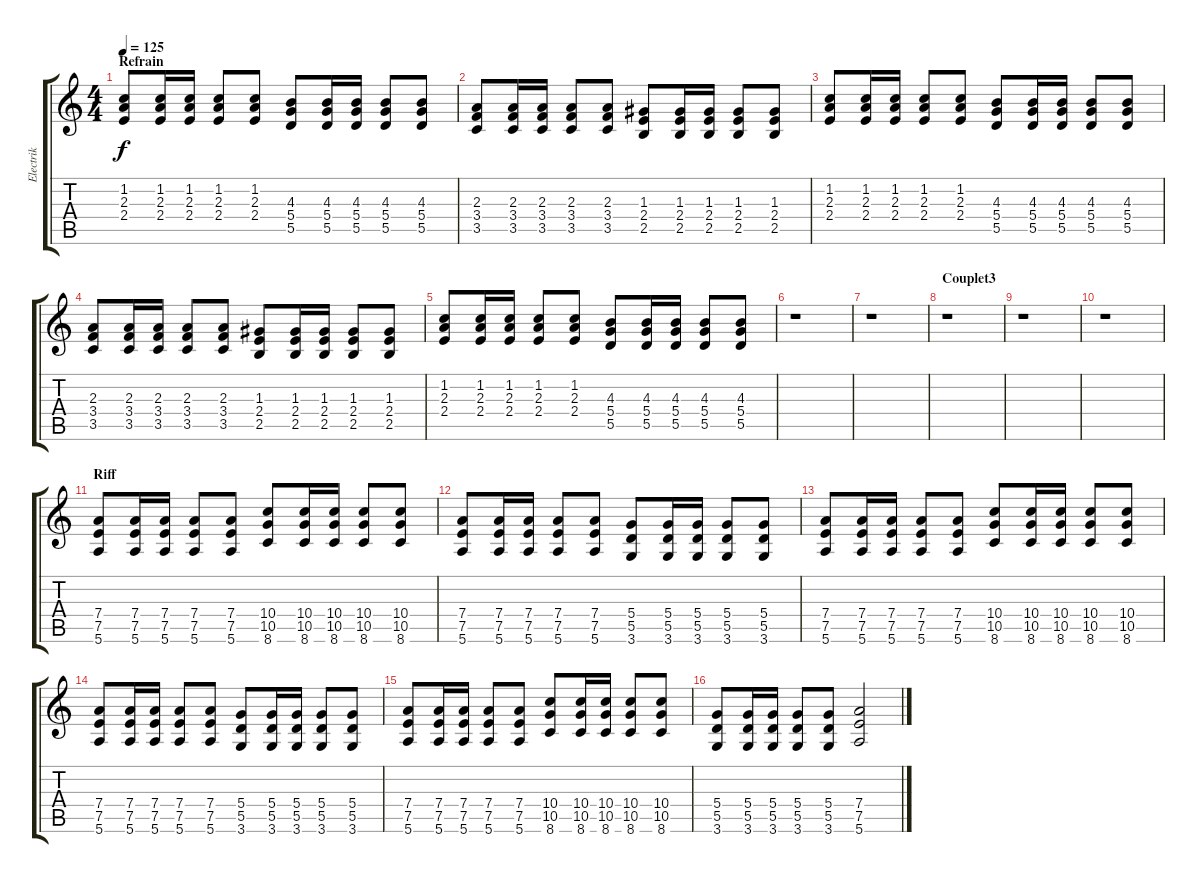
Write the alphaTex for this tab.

\track ("Electrik" "Electrik") {instrument distortionguitar}
\staff {score tabs}
\tuning (E4 B3 G3 D3 A2 E2) {hide}
\ts (4 4)
\section ("" "Refrain")
\tempo 125
\clef g2
\ks c
(1.2 2.3 2.4).8{dy f} (1.2 2.3 2.4).16 (1.2 2.3 2.4).16 (1.2 2.3 2.4).8 (1.2 2.3 2.4).8 (4.3 5.4 5.5).8 (4.3 5.4 5.5).16 (4.3 5.4 5.5).16 (4.3 5.4 5.5).8 (4.3 5.4 5.5).8 |
(2.3 3.4 3.5).8 (2.3 3.4 3.5).16 (2.3 3.4 3.5).16 (2.3 3.4 3.5).8 (2.3 3.4 3.5).8 (1.3 2.4 2.5).8 (1.3 2.4 2.5).16 (1.3 2.4 2.5).16 (1.3 2.4 2.5).8 (1.3 2.4 2.5).8 |
(1.2 2.3 2.4).8 (1.2 2.3 2.4).16 (1.2 2.3 2.4).16 (1.2 2.3 2.4).8 (1.2 2.3 2.4).8 (4.3 5.4 5.5).8 (4.3 5.4 5.5).16 (4.3 5.4 5.5).16 (4.3 5.4 5.5).8 (4.3 5.4 5.5).8 |
(2.3 3.4 3.5).8 (2.3 3.4 3.5).16 (2.3 3.4 3.5).16 (2.3 3.4 3.5).8 (2.3 3.4 3.5).8 (1.3 2.4 2.5).8 (1.3 2.4 2.5).16 (1.3 2.4 2.5).16 (1.3 2.4 2.5).8 (1.3 2.4 2.5).8 |
(1.2 2.3 2.4).8 (1.2 2.3 2.4).16 (1.2 2.3 2.4).16 (1.2 2.3 2.4).8 (1.2 2.3 2.4).8 (4.3 5.4 5.5).8 (4.3 5.4 5.5).16 (4.3 5.4 5.5).16 (4.3 5.4 5.5).8 (4.3 5.4 5.5).8 |
r.1 |
r.1 |
\section ("" "Couplet3")
r.1 |
r.1 |
r.1 |
\section ("" "Riff")
(7.4 7.5 5.6).8 (7.4 7.5 5.6).16 (7.4 7.5 5.6).16 (7.4 7.5 5.6).8 (7.4 7.5 5.6).8 (10.4 10.5 8.6).8 (10.4 10.5 8.6).16 (10.4 10.5 8.6).16 (10.4 10.5 8.6).8 (10.4 10.5 8.6).8 |
(7.4 7.5 5.6).8 (7.4 7.5 5.6).16 (7.4 7.5 5.6).16 (7.4 7.5 5.6).8 (7.4 7.5 5.6).8 (5.4 5.5 3.6).8 (5.4 5.5 3.6).16 (5.4 5.5 3.6).16 (5.4 5.5 3.6).8 (5.4 5.5 3.6).8 |
(7.4 7.5 5.6).8 (7.4 7.5 5.6).16 (7.4 7.5 5.6).16 (7.4 7.5 5.6).8 (7.4 7.5 5.6).8 (10.4 10.5 8.6).8 (10.4 10.5 8.6).16 (10.4 10.5 8.6).16 (10.4 10.5 8.6).8 (10.4 10.5 8.6).8 |
(7.4 7.5 5.6).8 (7.4 7.5 5.6).16 (7.4 7.5 5.6).16 (7.4 7.5 5.6).8 (7.4 7.5 5.6).8 (5.4 5.5 3.6).8 (5.4 5.5 3.6).16 (5.4 5.5 3.6).16 (5.4 5.5 3.6).8 (5.4 5.5 3.6).8 |
(7.4 7.5 5.6).8 (7.4 7.5 5.6).16 (7.4 7.5 5.6).16 (7.4 7.5 5.6).8 (7.4 7.5 5.6).8 (10.4 10.5 8.6).8 (10.4 10.5 8.6).16 (10.4 10.5 8.6).16 (10.4 10.5 8.6).8 (10.4 10.5 8.6).8 |
(5.4 5.5 3.6).8 (5.4 5.5 3.6).16 (5.4 5.5 3.6).16 (5.4 5.5 3.6).8 (5.4 5.5 3.6).8 (7.4 7.5 5.6).2
